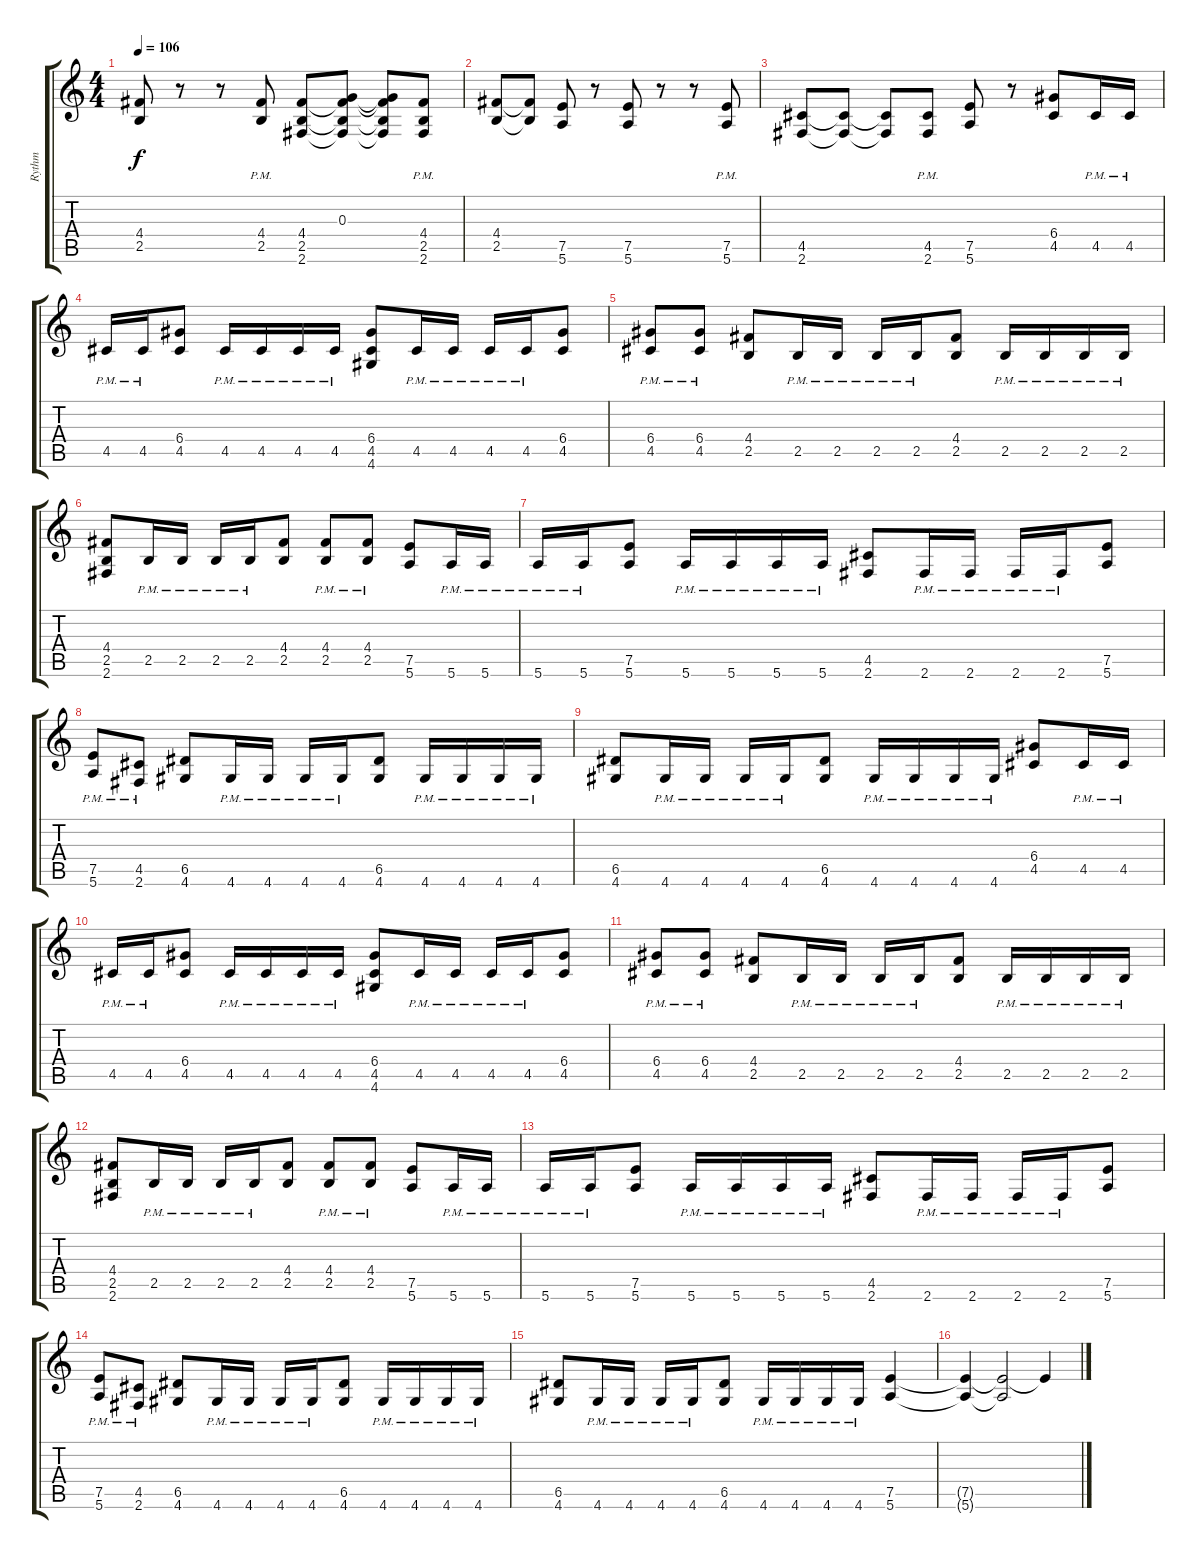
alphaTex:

\track ("Rythm" "Rythm") {instrument distortionguitar}
\staff {score tabs}
\tuning (E4 B3 G3 D3 A2 E2) {hide}
\ts (4 4)
\tempo 106
\clef g2
\ks c
(4.4 2.5).8{dy f} r.8 r.8 (4.4{pm} 2.5{pm}).8 (4.4 2.5 2.6).8 (0.3 4.4{t} 2.5{t} 2.6{t}).8 (0.3{t} 4.4{t} 2.5{t} 2.6{t}).8 (4.4{pm} 2.5{pm} 2.6).8 |
(4.4 2.5).8 (4.4{t} 2.5{t}).8 (7.5 5.6).8 r.8 (7.5 5.6).8 r.8 r.8 (7.5{pm} 5.6{pm}).8 |
(4.5 2.6).8 (4.5{t} 2.6{t}).8 (4.5{t} 2.6{t}).8 (4.5{pm} 2.6{pm}).8 (7.5 5.6).8 r.8 (6.4 4.5).8 4.5{pm}.16 4.5{pm}.16 |
4.5{pm}.16 4.5{pm}.16 (6.4 4.5).8 4.5{pm}.16 4.5{pm}.16 4.5{pm}.16 4.5{pm}.16 (6.4 4.5 4.6).8 4.5{pm}.16 4.5{pm}.16 4.5{pm}.16 4.5{pm}.16 (6.4 4.5).8 |
(6.4{pm} 4.5{pm}).8 (6.4{pm} 4.5{pm}).8 (4.4 2.5).8 2.5{pm}.16 2.5{pm}.16 2.5{pm}.16 2.5{pm}.16 (4.4 2.5).8 2.5{pm}.16 2.5{pm}.16 2.5{pm}.16 2.5{pm}.16 |
(4.4 2.5 2.6).8 2.5{pm}.16 2.5{pm}.16 2.5{pm}.16 2.5{pm}.16 (4.4 2.5).8 (4.4{pm} 2.5{pm}).8 (4.4{pm} 2.5{pm}).8 (7.5 5.6).8 5.6{pm}.16 5.6{pm}.16 |
5.6{pm}.16 5.6{pm}.16 (7.5 5.6).8 5.6{pm}.16 5.6{pm}.16 5.6{pm}.16 5.6{pm}.16 (4.5 2.6).8 2.6{pm}.16 2.6{pm}.16 2.6{pm}.16 2.6{pm}.16 (7.5 5.6).8 |
(7.5{pm} 5.6{pm}).8 (4.5{pm} 2.6{pm}).8 (6.5 4.6).8 4.6{pm}.16 4.6{pm}.16 4.6{pm}.16 4.6{pm}.16 (6.5 4.6).8 4.6{pm}.16 4.6{pm}.16 4.6{pm}.16 4.6{pm}.16 |
(6.5 4.6).8 4.6{pm}.16 4.6{pm}.16 4.6{pm}.16 4.6{pm}.16 (6.5 4.6).8 4.6{pm}.16 4.6{pm}.16 4.6{pm}.16 4.6{pm}.16 (6.4 4.5).8 4.5{pm}.16 4.5{pm}.16 |
4.5{pm}.16 4.5{pm}.16 (6.4 4.5).8 4.5{pm}.16 4.5{pm}.16 4.5{pm}.16 4.5{pm}.16 (6.4 4.5 4.6).8 4.5{pm}.16 4.5{pm}.16 4.5{pm}.16 4.5{pm}.16 (6.4 4.5).8 |
(6.4{pm} 4.5{pm}).8 (6.4{pm} 4.5{pm}).8 (4.4 2.5).8 2.5{pm}.16 2.5{pm}.16 2.5{pm}.16 2.5{pm}.16 (4.4 2.5).8 2.5{pm}.16 2.5{pm}.16 2.5{pm}.16 2.5{pm}.16 |
(4.4 2.5 2.6).8 2.5{pm}.16 2.5{pm}.16 2.5{pm}.16 2.5{pm}.16 (4.4 2.5).8 (4.4{pm} 2.5{pm}).8 (4.4{pm} 2.5{pm}).8 (7.5 5.6).8 5.6{pm}.16 5.6{pm}.16 |
5.6{pm}.16 5.6{pm}.16 (7.5 5.6).8 5.6{pm}.16 5.6{pm}.16 5.6{pm}.16 5.6{pm}.16 (4.5 2.6).8 2.6{pm}.16 2.6{pm}.16 2.6{pm}.16 2.6{pm}.16 (7.5 5.6).8 |
(7.5{pm} 5.6{pm}).8 (4.5{pm} 2.6{pm}).8 (6.5 4.6).8 4.6{pm}.16 4.6{pm}.16 4.6{pm}.16 4.6{pm}.16 (6.5 4.6).8 4.6{pm}.16 4.6{pm}.16 4.6{pm}.16 4.6{pm}.16 |
(6.5 4.6).8 4.6{pm}.16 4.6{pm}.16 4.6{pm}.16 4.6{pm}.16 (6.5 4.6).8 4.6{pm}.16 4.6{pm}.16 4.6{pm}.16 4.6{pm}.16 (7.5 5.6).4 |
(7.5{t} 5.6{t}).4 (7.5{t} 5.6{t}).2 7.5{t}.4
